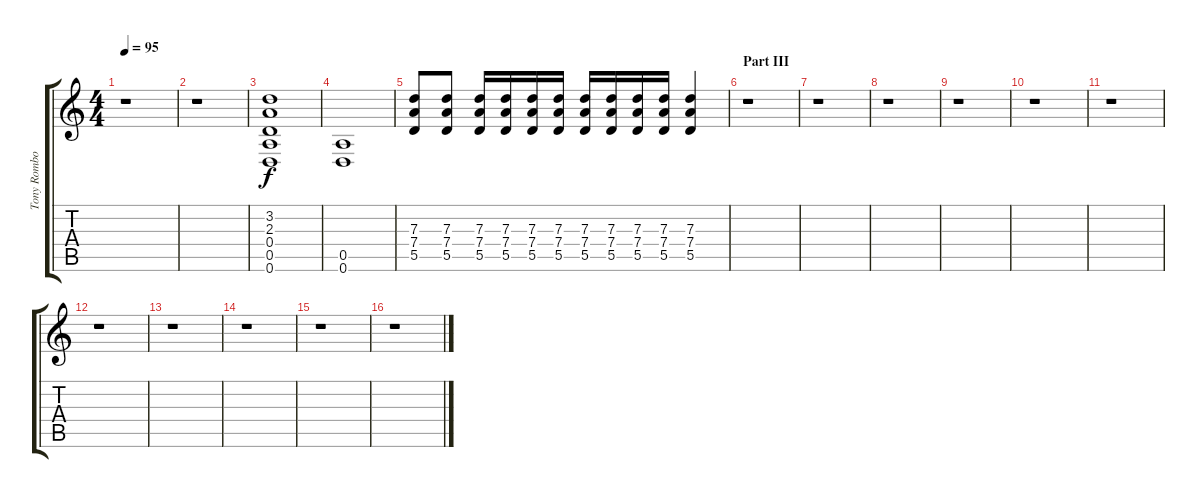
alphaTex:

\track ("Tony Rombola - Fills Guitar" "Tony Rombo") {instrument overdrivenguitar}
\staff {score tabs}
\tuning (E4 B3 G3 D3 A2 D2) {hide}
\ts (4 4)
\tempo 95
\clef g2
\ks c
r.1{dy f} |
r.1 |
(3.2 2.3 0.4 0.5 0.6).1 |
(0.5 0.6).1 |
(7.3 7.4 5.5).8 (7.3 7.4 5.5).8 (7.3 7.4 5.5).16 (7.3 7.4 5.5).16 (7.3 7.4 5.5).16 (7.3 7.4 5.5).16 (7.3 7.4 5.5).16 (7.3 7.4 5.5).16 (7.3 7.4 5.5).16 (7.3 7.4 5.5).16 (7.3 7.4 5.5).4 |
\section ("" "Part III")
r.1 |
r.1 |
r.1 |
r.1 |
r.1 |
r.1 |
r.1 |
r.1 |
r.1 |
r.1 |
r.1
